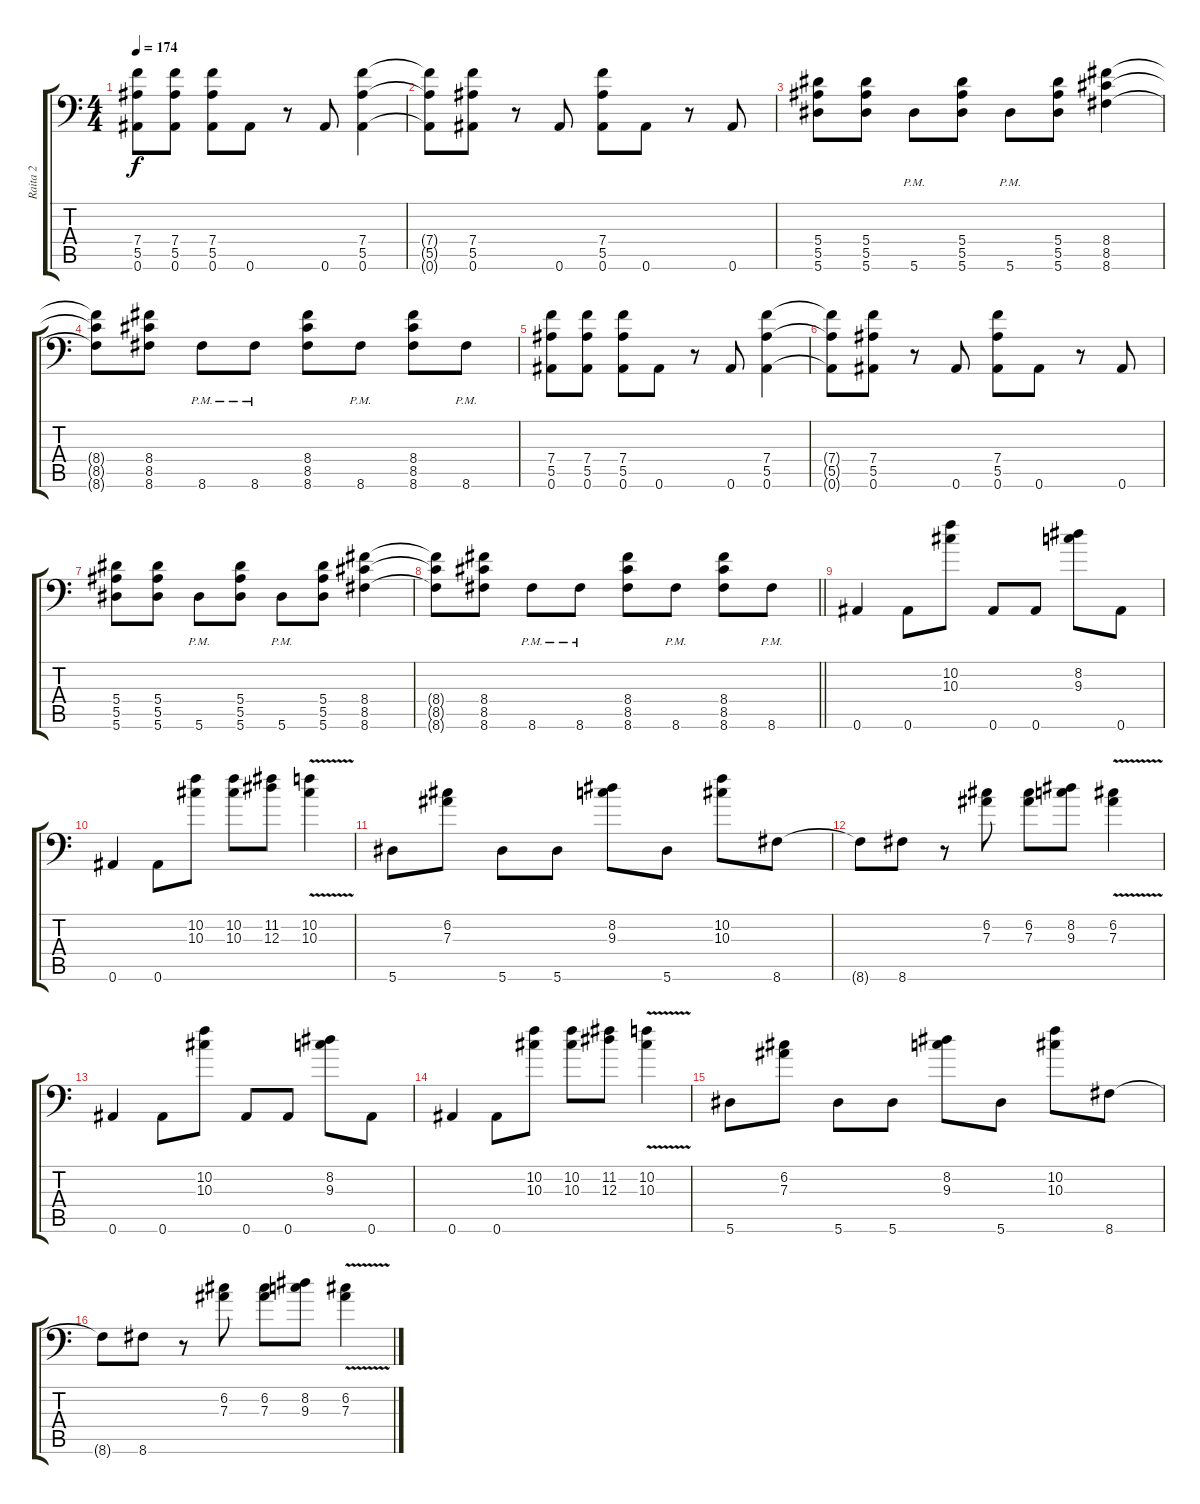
\track ("Raita 2" "Raita 2") {instrument distortionguitar}
\staff {score tabs}
\tuning (C4 G3 Eb3 Bb2 F2 Bb1) {hide}
\ts (4 4)
\tempo 174
\clef f4
\ks c
(7.4 5.5 0.6).8{dy f} (7.4 5.5 0.6).8 (7.4 5.5 0.6).8 0.6.8 r.8 0.6.8 (7.4 5.5 0.6).4 |
(7.4{t} 5.5{t} 0.6{t}).8 (7.4 5.5 0.6).8 r.8 0.6.8 (7.4 5.5 0.6).8 0.6.8 r.8 0.6.8 |
(5.4 5.5 5.6).8 (5.4 5.5 5.6).8 5.6{pm}.8 (5.4 5.5 5.6).8 5.6{pm}.8 (5.4 5.5 5.6).8 (8.4 8.5 8.6).4 |
(8.4{t} 8.5{t} 8.6{t}).8 (8.4 8.5 8.6).8 8.6{pm}.8 8.6{pm}.8 (8.4 8.5 8.6).8 8.6{pm}.8 (8.4 8.5 8.6).8 8.6{pm}.8 |
(7.4 5.5 0.6).8 (7.4 5.5 0.6).8 (7.4 5.5 0.6).8 0.6.8 r.8 0.6.8 (7.4 5.5 0.6).4 |
(7.4{t} 5.5{t} 0.6{t}).8 (7.4 5.5 0.6).8 r.8 0.6.8 (7.4 5.5 0.6).8 0.6.8 r.8 0.6.8 |
(5.4 5.5 5.6).8 (5.4 5.5 5.6).8 5.6{pm}.8 (5.4 5.5 5.6).8 5.6{pm}.8 (5.4 5.5 5.6).8 (8.4 8.5 8.6).4 |
\barLineRight lightlight
(8.4{t} 8.5{t} 8.6{t}).8 (8.4 8.5 8.6).8 8.6{pm}.8 8.6{pm}.8 (8.4 8.5 8.6).8 8.6{pm}.8 (8.4 8.5 8.6).8 8.6{pm}.8 |
\section ("" "")
0.6.4 0.6.8 (10.2 10.3).8 0.6.8 0.6.8 (8.2 9.3).8 0.6.8 |
0.6.4 0.6.8 (10.2 10.3).8 (10.2 10.3).8 (11.2 12.3).8 (10.2{v} 10.3{v}).4 |
5.6.8 (6.2 7.3).8 5.6.8 5.6.8 (8.2 9.3).8 5.6.8 (10.2 10.3).8 8.6.8 |
8.6{t}.8 8.6.8 r.8 (6.2 7.3).8 (6.2 7.3).8 (8.2 9.3).8 (6.2{v} 7.3{v}).4 |
0.6.4 0.6.8 (10.2 10.3).8 0.6.8 0.6.8 (8.2 9.3).8 0.6.8 |
0.6.4 0.6.8 (10.2 10.3).8 (10.2 10.3).8 (11.2 12.3).8 (10.2{v} 10.3{v}).4 |
5.6.8 (6.2 7.3).8 5.6.8 5.6.8 (8.2 9.3).8 5.6.8 (10.2 10.3).8 8.6.8 |
8.6{t}.8 8.6.8 r.8 (6.2 7.3).8 (6.2 7.3).8 (8.2 9.3).8 (6.2{v} 7.3{v}).4
